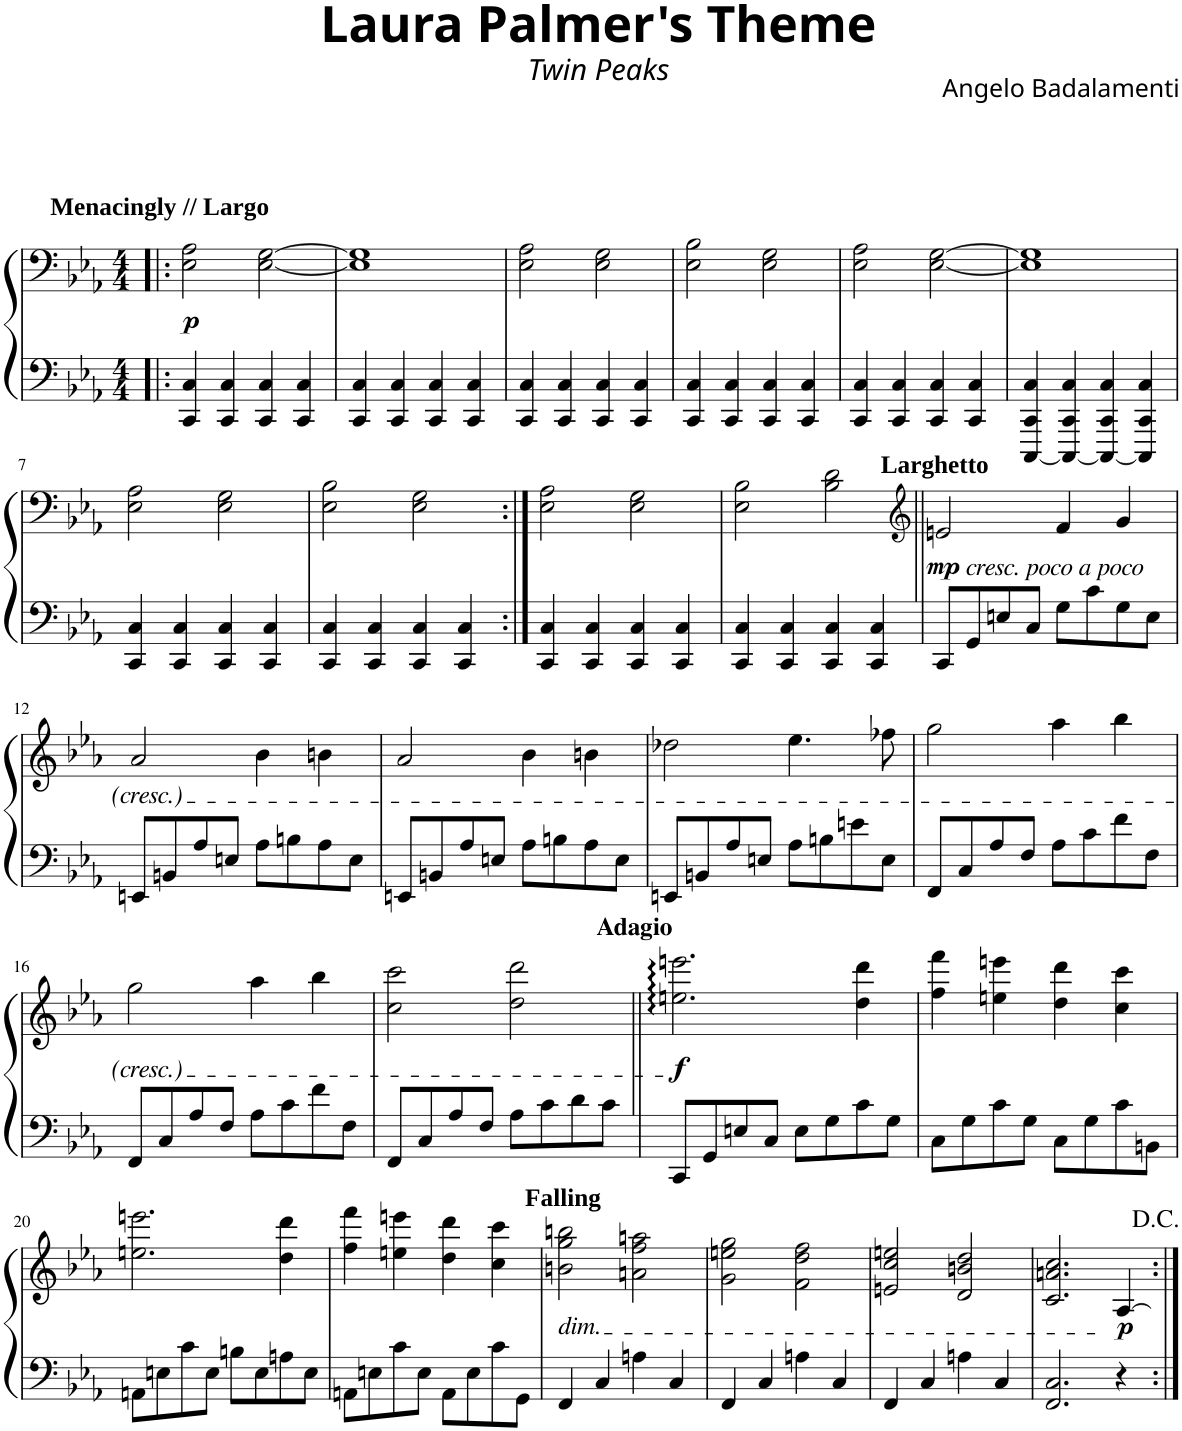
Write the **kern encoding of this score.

**kern	**kern	**dynam
*part1	*part1	*part1
*staff2	*staff1	*staff1/2
*I"Piano	*	*
*I'Pno.	*	*
*clefF4	*clefF4	*
*k[b-e-a-]	*k[b-e-a-]	*
*M4/4	*M4/4	*
=1!|:	=1!|:	=1!|:
!	!LO:TX:a:B:t=Menacingly // Largo	!
!	!	!LO:DY:b
4CC/ 4C/	2E-\ 2A-\	p
4CC/ 4C/	.	.
4CC/ 4C/	[2E-\ [2G\	.
4CC/ 4C/	.	.
=2	=2	=2
4CC/ 4C/	1E-] 1G]	.
4CC/ 4C/	.	.
4CC/ 4C/	.	.
4CC/ 4C/	.	.
=3	=3	=3
4CC/ 4C/	2E-\ 2A-\	.
4CC/ 4C/	.	.
4CC/ 4C/	2E-\ 2G\	.
4CC/ 4C/	.	.
=4	=4	=4
4CC/ 4C/	2E-\ 2B-\	.
4CC/ 4C/	.	.
4CC/ 4C/	2E-\ 2G\	.
4CC/ 4C/	.	.
=5	=5	=5
4CC/ 4C/	2E-\ 2A-\	.
4CC/ 4C/	.	.
4CC/ 4C/	[2E-\ [2G\	.
4CC/ 4C/	.	.
=6	=6	=6
[4CCC/ 4CC/ 4C/	1E-] 1G]	.
4CCC/_ 4CC/ 4C/	.	.
4CCC/_ 4CC/ 4C/	.	.
4CCC/] 4CC/ 4C/	.	.
!!LO:LB:g=z
=7	=7	=7
4CC/ 4C/	2E-\ 2A-\	.
4CC/ 4C/	.	.
4CC/ 4C/	2E-\ 2G\	.
4CC/ 4C/	.	.
=8	=8	=8
4CC/ 4C/	2E-\ 2B-\	.
4CC/ 4C/	.	.
4CC/ 4C/	2E-\ 2G\	.
4CC/ 4C/	.	.
=9:|!	=9:|!	=9:|!
4CC/ 4C/	2E-\ 2A-\	.
4CC/ 4C/	.	.
4CC/ 4C/	2E-\ 2G\	.
4CC/ 4C/	.	.
=10	=10	=10
4CC/ 4C/	2E-\ 2B-\	.
4CC/ 4C/	.	.
4CC/ 4C/	2B-\ 2d\	.
4CC/ 4C/	.	.
=11||	=11||	=11||
*	*clefG2	*
!	!LO:TX:a:B:t=Larghetto	!
!	!LO:TX:b:i:t=cresc. poco a poco	!
!	!	!LO:DY:b
8CC/L	2en/	mp
8GG/	.	.
8En/	.	.
8C/J	.	.
8G\L	4f/	.
8c\	.	.
8G\	4g/	.
8E\J	.	.
!!LO:LB:g=z
=12	=12	=12
8EEn/L	2a-/	.
8BBn/	.	.
8A-/	.	.
8En/J	.	.
8A-\L	4b-\	.
8Bn\	.	.
8A-\	4bn\	.
8E\J	.	.
=13	=13	=13
8EEn/L	2a-/	.
8BBn/	.	.
8A-/	.	.
8En/J	.	.
8A-\L	4b-\	.
8Bn\	.	.
8A-\	4bn\	.
8E\J	.	.
=14	=14	=14
8EEn/L	2dd-X\	.
8BBn/	.	.
8A-/	.	.
8En/J	.	.
8A-\L	4.ee-\	.
8Bn\	.	.
8en\	.	.
8E\J	8ff-X\	.
=15	=15	=15
8FF/L	2gg\	.
8C/	.	.
8A-/	.	.
8F/J	.	.
8A-\L	4aa-\	.
8c\	.	.
8f\	4bb-\	.
8F\J	.	.
!!LO:LB:g=z
=16	=16	=16
8FF/L	2gg\	.
8C/	.	.
8A-/	.	.
8F/J	.	.
8A-\L	4aa-\	.
8c\	.	.
8f\	4bb-\	.
8F\J	.	.
=17	=17	=17
8FF/L	2cc\ 2ccc\	.
8C/	.	.
8A-/	.	.
8F/J	.	.
8A-\L	2dd\ 2ddd\	.
8c\	.	.
8d\	.	.
8c\J	.	.
=18||	=18||	=18||
!	!LO:TX:a:B:t=Adagio	!
!	!	!LO:DY:b
8CC/L	2.een\: 2.eeen\:	f
8GG/	.	.
8En/	.	.
8C/J	.	.
8E\L	.	.
8G\	.	.
8c\	4dd\ 4ddd\	.
8G\J	.	.
=19	=19	=19
8C\L	4ff\ 4fff\	.
8G\	.	.
8c\	4een\ 4eeen\	.
8G\J	.	.
8C\L	4dd\ 4ddd\	.
8G\	.	.
8c\	4cc\ 4ccc\	.
8BBn\J	.	.
!!LO:LB:g=z
=20	=20	=20
8AAn\L	2.een\ 2.eeen\	.
8En\	.	.
8c\	.	.
8E\J	.	.
8Bn\L	.	.
8E\	.	.
8An\	4dd\ 4ddd\	.
8E\J	.	.
=21	=21	=21
8AAn\L	4ff\ 4fff\	.
8En\	.	.
8c\	4een\ 4eeen\	.
8E\J	.	.
8AA\L	4dd\ 4ddd\	.
8E\	.	.
8c\	4cc\ 4ccc\	.
8GG\J	.	.
=22	=22	=22
!	!LO:TX:a:B:t=Falling	!
!	!LO:TX:b:i:t=dim.	!
4FF/	2bn\ 2gg\ 2bbn\	.
4C/	.	.
4An\	2an\ 2ff\ 2aan\	.
4C/	.	.
=23	=23	=23
4FF/	2g\ 2een\ 2gg\	.
4C/	.	.
4An\	2f\ 2dd\ 2ff\	.
4C/	.	.
=24	=24	=24
4FF/	2en/ 2cc/ 2een/	.
4C/	.	.
4An\	2d/ 2bn/ 2dd/	.
4C/	.	.
=25	=25	=25
2.FF/ 2.C/	2.c/ 2.an/ 2.cc/	.
!	!	!LO:DY:b
4r	[4A-/	p
=:|!	=:|!	=:|!
*-	*-	*-
